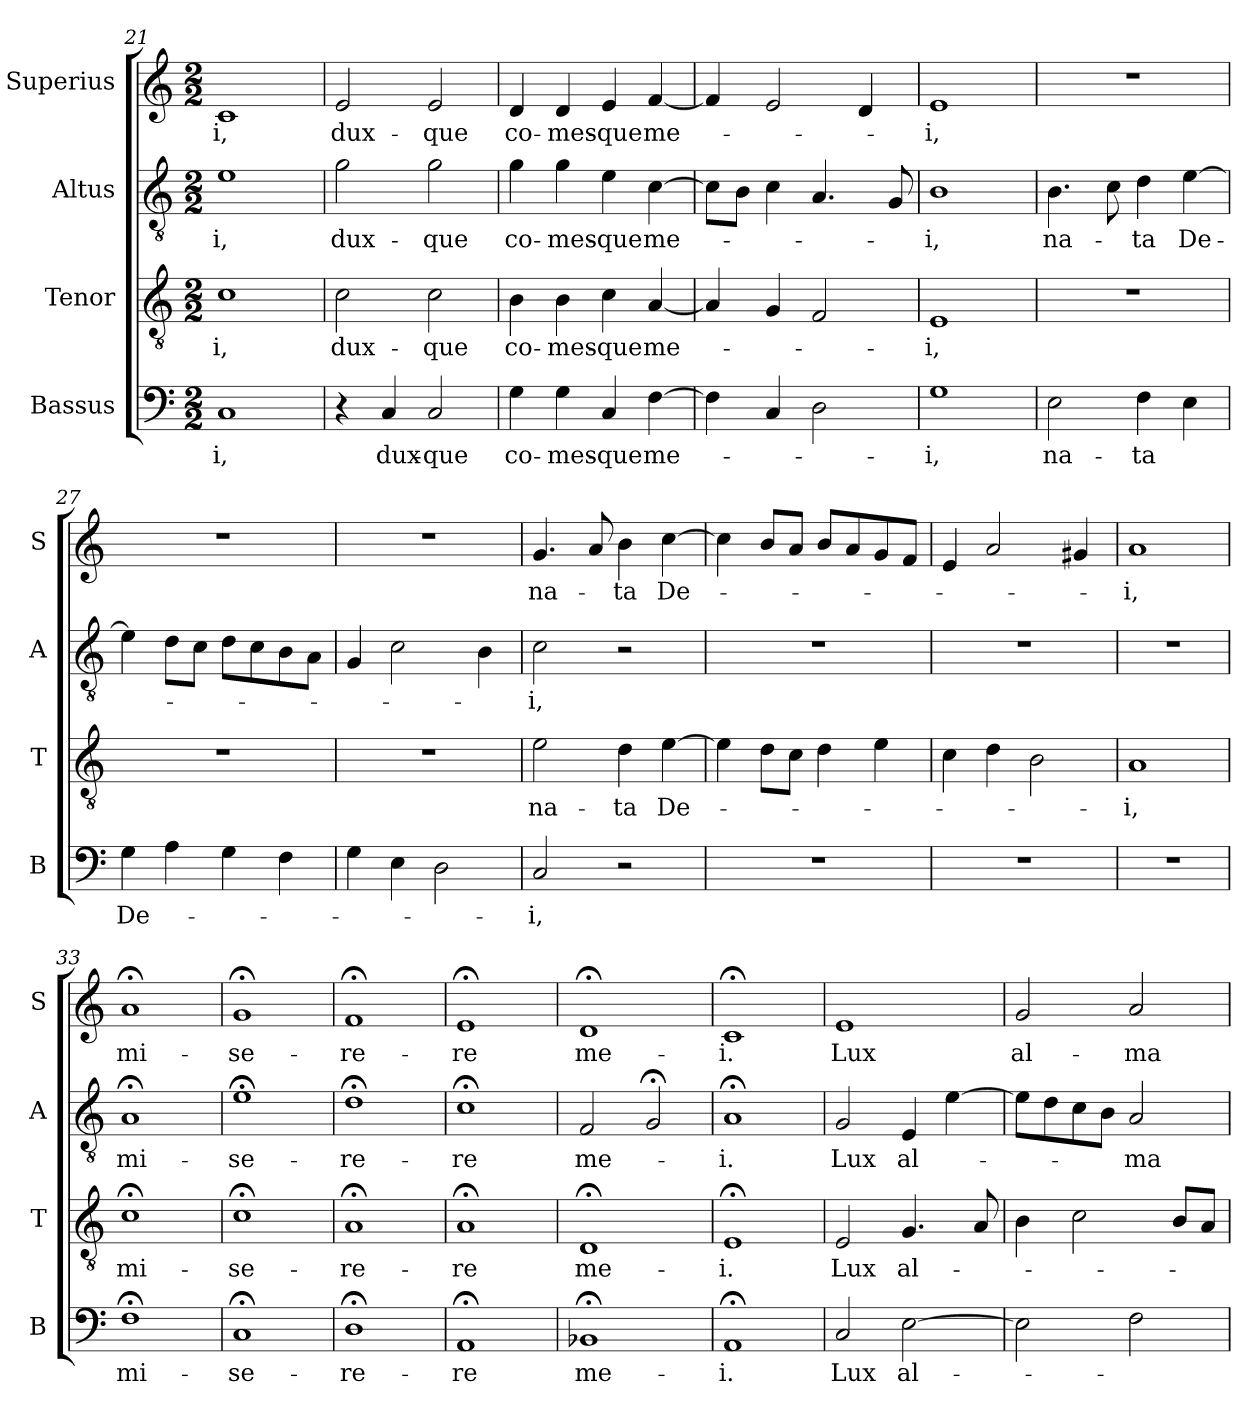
**kern	**text	**kern	**text	**kern	**text	**kern	**text
*part4	*part4	*part3	*part3	*part2	*part2	*part1	*part1
*staff4	*staff4	*staff3	*staff3	*staff2	*staff2	*staff1	*staff1
*I"Bassus	*	*I"Tenor	*	*I"Altus	*	*I"Superius	*
*I'B	*	*I'T	*	*I'A	*	*I'S	*
*clefF4	*	*clefGv2	*	*clefGv2	*	*clefG2	*
*k[]	*	*k[]	*	*k[]	*	*k[]	*
*M2/2	*	*M2/2	*	*M2/2	*	*M2/2	*
=21	=21	=21	=21	=21	=21	=21	=21
!	!LO:LY:i	!	!	!	!	!	!
1C	-i,	1c	-i,	1e	-i,	1c	-i,
=22	=22	=22	=22	=22	=22	=22	=22
4r	.	2c	dux-	2g	dux-	2e	dux-
4C	dux-	.	.	.	.	.	.
2C	-que	2c	-que	2g	-que	2e	-que
=23	=23	=23	=23	=23	=23	=23	=23
4G	co-	4B	co-	4g	co-	4d	co-
4G	-mes-	4B	-mes-	4g	-mes-	4d	-mes-
4C	-que	4c	-que	4e	-que	4e	-que
[4F	me-	[4A	me-	[4c	me-	[4f	me-
=24	=24	=24	=24	=24	=24	=24	=24
4F]	.	4A]	.	8cL]	.	4f]	.
.	.	.	.	8BJ	.	.	.
4C	.	4G	.	4c	.	2e	.
2D	.	2F	.	4.A	.	.	.
.	.	.	.	.	.	4d	.
.	.	.	.	8G	.	.	.
=25	=25	=25	=25	=25	=25	=25	=25
1G	-i,	1E	-i,	1B	-i,	1e	-i,
=26	=26	=26	=26	=26	=26	=26	=26
2E	na-	1r	.	4.B	na-	1r	.
.	.	.	.	8c	.	.	.
4F	-ta	.	.	4d	-ta	.	.
4E	.	.	.	[4e	De-	.	.
=27	=27	=27	=27	=27	=27	=27	=27
4G	De-	1r	.	4e]	.	1r	.
4A	.	.	.	8dL	.	.	.
.	.	.	.	8cJ	.	.	.
4G	.	.	.	8dL	.	.	.
.	.	.	.	8c	.	.	.
4F	.	.	.	8B	.	.	.
.	.	.	.	8AJ	.	.	.
=28	=28	=28	=28	=28	=28	=28	=28
4G	.	1r	.	4G	.	1r	.
4E	.	.	.	2c	.	.	.
2D	.	.	.	.	.	.	.
.	.	.	.	4B	.	.	.
=29	=29	=29	=29	=29	=29	=29	=29
2C	-i,	2e	na-	2c	-i,	4.g	na-
.	.	.	.	.	.	8a	.
2r	.	4d	-ta	2r	.	4b	-ta
.	.	[4e	De-	.	.	[4cc	De-
=30	=30	=30	=30	=30	=30	=30	=30
1r	.	4e]	.	1r	.	4cc]	.
.	.	8dL	.	.	.	8bL	.
.	.	8cJ	.	.	.	8aJ	.
.	.	4d	.	.	.	8bL	.
.	.	.	.	.	.	8a	.
.	.	4e	.	.	.	8g	.
.	.	.	.	.	.	8fJ	.
=31	=31	=31	=31	=31	=31	=31	=31
1r	.	4c	.	1r	.	4e	.
.	.	4d	.	.	.	2a	.
.	.	2B	.	.	.	.	.
.	.	.	.	.	.	4g#X	.
=32	=32	=32	=32	=32	=32	=32	=32
1r	.	1A	-i,	1r	.	1a	-i,
=33	=33	=33	=33	=33	=33	=33	=33
1F;<	mi-	1c;<	mi-	1A;<	mi-	1a;<	mi-
=34	=34	=34	=34	=34	=34	=34	=34
1C;<	-se-	1c;<	-se-	1e;<	-se-	1g;<	-se-
=35	=35	=35	=35	=35	=35	=35	=35
1D;<	-re-	1A;<	-re-	1d;<	-re-	1f;<	-re-
=36	=36	=36	=36	=36	=36	=36	=36
1AA;<	-re	1A;<	-re	1c;<	-re	1e;<	-re
=37	=37	=37	=37	=37	=37	=37	=37
1BB-X;<	me-	1D;<	me-	2F	me-	1d;<	me-
.	.	.	.	2G;<	.	.	.
=38	=38	=38	=38	=38	=38	=38	=38
1AA;<	-i.	1E;<	-i.	1A;<	-i.	1c;<	-i.
=39	=39	=39	=39	=39	=39	=39	=39
2C	Lux	2E	Lux	2G	Lux	1e	Lux
[2E	al-	4.G	al-	4E	al-	.	.
.	.	.	.	[4e	.	.	.
.	.	8A	.	.	.	.	.
=40	=40	=40	=40	=40	=40	=40	=40
2E]	.	4B	.	8eL]	.	2g	al-
.	.	.	.	8d	.	.	.
.	.	2c	.	8c	.	.	.
.	.	.	.	8BJ	.	.	.
2F	.	.	.	2A	-ma	2a	-ma
.	.	8BL	.	.	.	.	.
.	.	8AJ	.	.	.	.	.
=	=	=	=	=	=	=	=
*-	*-	*-	*-	*-	*-	*-	*-
